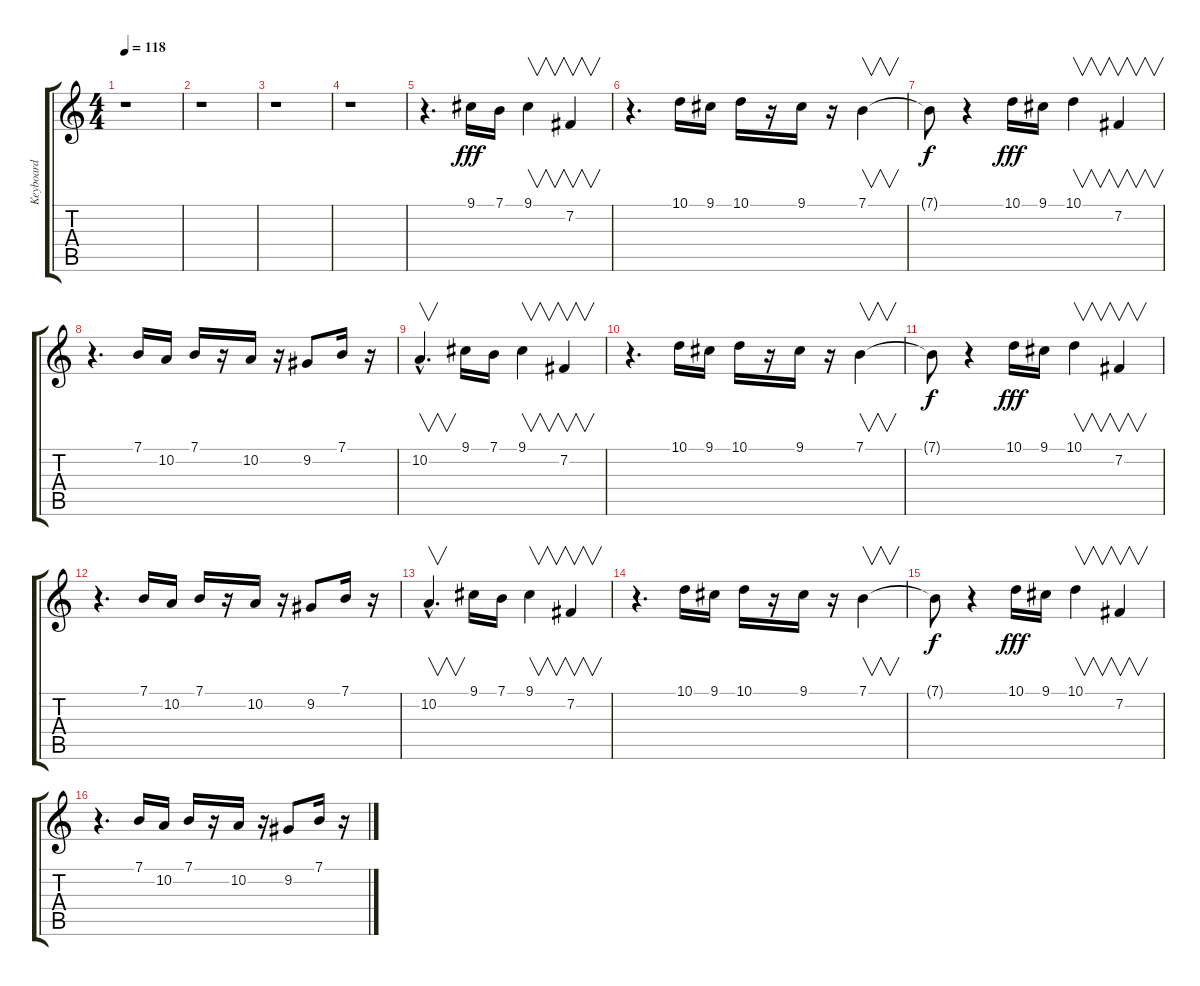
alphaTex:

\track ("Keyboard" "Keyboard") {instrument electricgrandpiano}
\staff {score tabs}
\tuning (E4 B3 G3 D3 A2 E2) {hide}
\ts (4 4)
\tempo 118
\clef g2
\ks c
r.1{dy fff instrument electricgrandpiano} |
r.1 |
r.1 |
r.1 |
r.4{d} 9.1.16 7.1.16 9.1.4{v} 7.2.4{v} |
r.4{d} 10.1.16 9.1.16 10.1.16 r.16 9.1.16 r.16 7.1.4{v} |
7.1{t}.8{dy f} r.4 10.1.16{dy fff} 9.1.16 10.1.4{v} 7.2.4{v} |
r.4{d} 7.1.16 10.2.16 7.1.16 r.16 10.2.16 r.16 9.2.8 7.1.16 r.16 |
10.2{hac}.4{v d} 9.1.16 7.1.16 9.1.4{v} 7.2.4{v} |
r.4{d} 10.1.16 9.1.16 10.1.16 r.16 9.1.16 r.16 7.1.4{v} |
7.1{t}.8{dy f} r.4 10.1.16{dy fff} 9.1.16 10.1.4{v} 7.2.4{v} |
r.4{d} 7.1.16 10.2.16 7.1.16 r.16 10.2.16 r.16 9.2.8 7.1.16 r.16 |
10.2{hac}.4{v d} 9.1.16 7.1.16 9.1.4{v} 7.2.4{v} |
r.4{d} 10.1.16 9.1.16 10.1.16 r.16 9.1.16 r.16 7.1.4{v} |
7.1{t}.8{dy f} r.4 10.1.16{dy fff} 9.1.16 10.1.4{v} 7.2.4{v} |
r.4{d} 7.1.16 10.2.16 7.1.16 r.16 10.2.16 r.16 9.2.8 7.1.16 r.16
